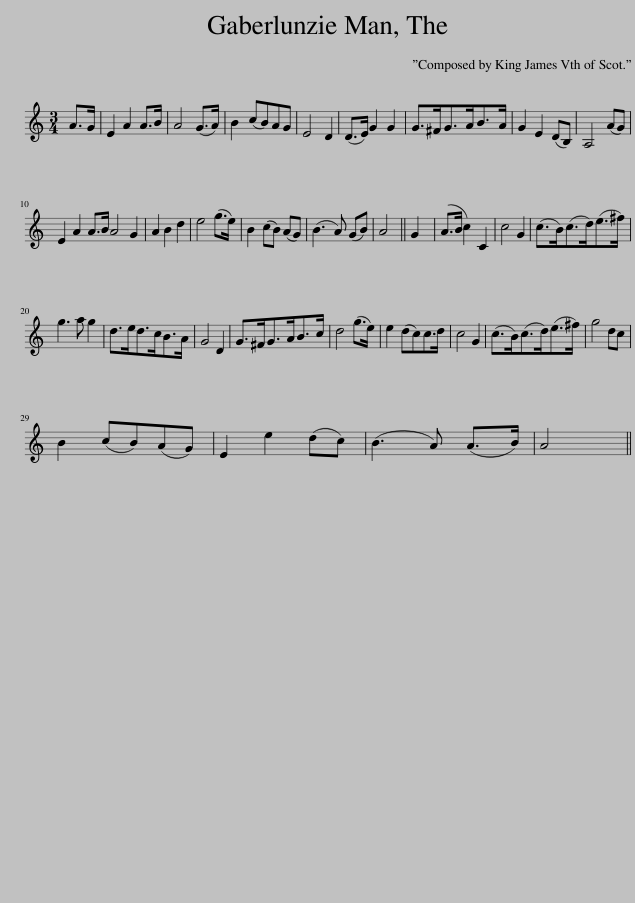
X:1
L:1/8
M:3/4
I:linebreak $
K:C
V:1 treble
V:1
 A>G | E2 A2 A>B | A4 (G>A) | B2 (cB)AG | E4 D2 | %5
 (D>E) G2 G2 | G>^FG>AB>A | G2 E2 (DB,) | A,4 (AG) |$ E2 A2 A>B A4 G2 | %10
 A2 B2 d2 | e4 (g>e) | B2 (cB) (AG) | (B3 A) (GB) | A4 || %15
 G2 | (A>B c2) C2 | c4 G2 | (c>B)(c>d)(e>^f) |$ g3 a g2 | %20
 d>ed>cB>A | G4 D2 | G>^FG>AB>c | d4 (g>e) | e2 (dc)c>d | %25
 c4 G2 | (c>B)(c>d)(e>^f) | g4 dc |$ B2 (cB)(AG) | E2 e2 (dc) | %30
 (B3 A) (A>B) | A4 || %32
